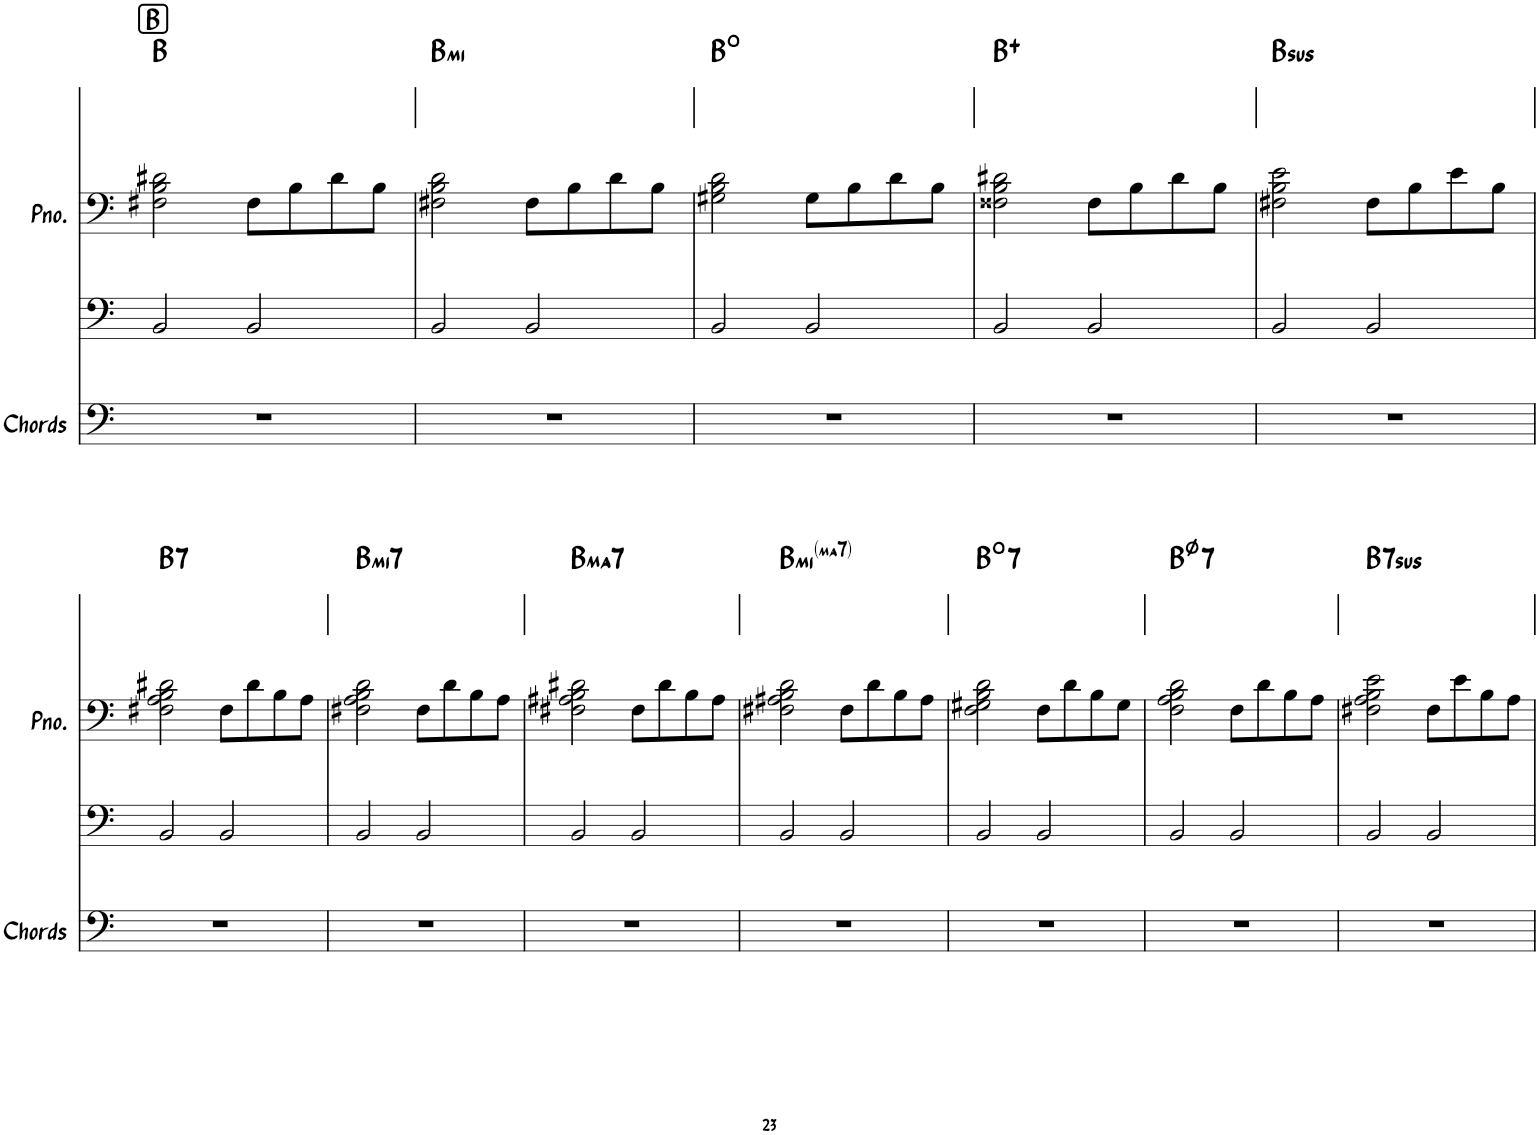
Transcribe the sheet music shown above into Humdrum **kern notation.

**kern	**kern	**kern	**kern	**harte
*part2	*part1	*part1	*part1	*part1
*staff4	*staff3	*staff2	*staff1	*
*I"Chords	*I"Piano	*	*	*
*I'Chords	*I'Pno.	*	*	*
!!LO:PB:g=z
*clefF4	*clefF4	*clefF4	*clefG2	*
*k[]	*k[]	*k[]	*k[]	*
*M4/4	*M4/4	*M4/4	*M4/4	*
!!LO:REH:place=s1:a:rj:fs=14:t=B
=221	=221	=221	=221	=221
1r	2BB/	2F#X\ 2B\ 2d#X\	1ryy	B:maj
.	2BB/	8F#\L	.	.
.	.	8B\	.	.
.	.	8d#\	.	.
.	.	8B\J	.	.
=222	=222	=222	=222	=222
!	!	!	!	!LO:H:kt=mi
1r	2BB/	2F#X\ 2B\ 2d\	1ryy	B:min
.	2BB/	8F#\L	.	.
.	.	8B\	.	.
.	.	8d\	.	.
.	.	8B\J	.	.
=223	=223	=223	=223	=223
1r	2BB/	2G#X\ 2B\ 2d\	1ryy	B:dim
.	2BB/	8G#\L	.	.
.	.	8B\	.	.
.	.	8d\	.	.
.	.	8B\J	.	.
=224	=224	=224	=224	=224
1r	2BB/	2F##X\ 2B\ 2d#X\	1ryy	B:aug
.	2BB/	8F##\L	.	.
.	.	8B\	.	.
.	.	8d#\	.	.
.	.	8B\J	.	.
=225	=225	=225	=225	=225
!	!	!	!	!LO:H:kt=sus
1r	2BB/	2F#X\ 2B\ 2e\	1ryy	B:sus4
.	2BB/	8F#\L	.	.
.	.	8B\	.	.
.	.	8e\	.	.
.	.	8B\J	.	.
!!LO:LB:g=z
=226	=226	=226	=226	=226
!	!	!	!	!LO:H:kt=7
1r	2BB/	2F#X\ 2A\ 2B\ 2d#X\	1ryy	B:7
.	2BB/	8F#\L	.	.
.	.	8d#\	.	.
.	.	8B\	.	.
.	.	8A\J	.	.
=227	=227	=227	=227	=227
!	!	!	!	!LO:H:kt=mi7
1r	2BB/	2F#X\ 2A\ 2B\ 2d\	1ryy	B:min7
.	2BB/	8F#\L	.	.
.	.	8d\	.	.
.	.	8B\	.	.
.	.	8A\J	.	.
=228	=228	=228	=228	=228
!	!	!	!	!LO:H:kt=ma7
1r	2BB/	2F#X\ 2A#X\ 2B\ 2d#X\	1ryy	B:maj7
.	2BB/	8F#\L	.	.
.	.	8d#\	.	.
.	.	8B\	.	.
.	.	8A#\J	.	.
=229	=229	=229	=229	=229
!	!	!	!	!LO:H:kt=mima7
1r	2BB/	2F#X\ 2A#X\ 2B\ 2d\	1ryy	B:minmaj7
.	2BB/	8F#\L	.	.
.	.	8d\	.	.
.	.	8B\	.	.
.	.	8A#\J	.	.
=230	=230	=230	=230	=230
!	!	!	!	!LO:H:kt=7
1r	2BB/	2F\ 2G#X\ 2B\ 2d\	1ryy	B:dim7
.	2BB/	8F\L	.	.
.	.	8d\	.	.
.	.	8B\	.	.
.	.	8G#\J	.	.
=231	=231	=231	=231	=231
!	!	!	!	!LO:H:kt=7
1r	2BB/	2F\ 2A\ 2B\ 2d\	1ryy	B:hdim7
.	2BB/	8F\L	.	.
.	.	8d\	.	.
.	.	8B\	.	.
.	.	8A\J	.	.
=232	=232	=232	=232	=232
!	!	!	!	!LO:H:kt=7sus
1r	2BB/	2F#X\ 2A\ 2B\ 2e\	1ryy	B:sus4(7)
.	2BB/	8F#\L	.	.
.	.	8e\	.	.
.	.	8B\	.	.
.	.	8A\J	.	.
=	=	=	=	=
*-	*-	*-	*-	*-
